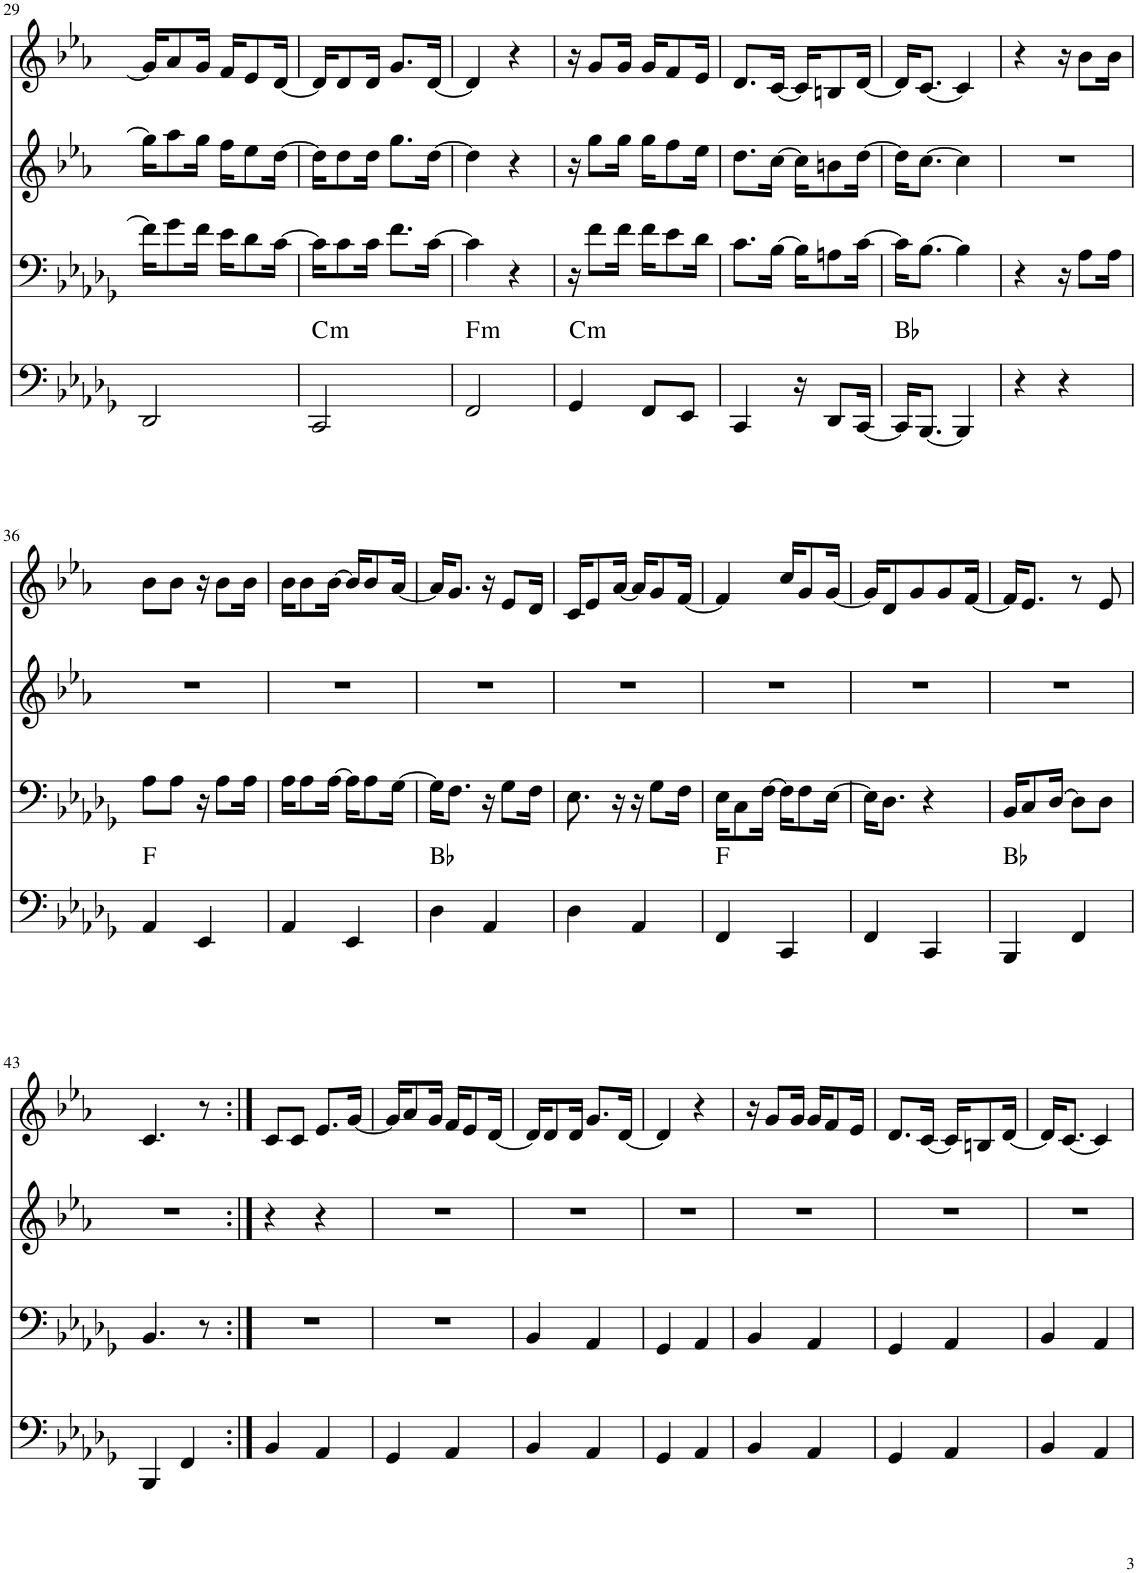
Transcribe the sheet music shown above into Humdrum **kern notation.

**kern	**harte	**kern	**kern	**kern
*part3	*part3	*part2	*part1	*part1
*staff4	*	*staff3	*staff2	*staff1
*I"Tuba	*	*I"Trombone	*I"Trompete Bb	*
*I'Tba	*	*I'Trb	*I'Tpt	*
!!LO:PB:g=z
*clefF4	*	*clefF4	*clefG2	*clefG2
*	*	*	*Trd1c2	*Trd1c2
*k[b-e-a-d-g-]	*	*k[b-e-a-d-g-]	*k[b-e-a-]	*k[b-e-a-]
*M2/4	*	*M2/4	*M2/4	*M2/4
=29	=29	=29	=29	=29
2DD-/	.	16f\KL]	16gg\KL]	16g/KL]
.	.	8g-\	8aa-\	8a-/
.	.	16f\Jk	16gg\Jk	16g/Jk
.	.	16e-\KL	16ff\KL	16f/KL
.	.	8d-\	8ee-\	8e-/
.	.	[16c\Jk	[16dd\Jk	[16d/Jk
=30	=30	=30	=30	=30
!	!LO:H:kt=m	!	!	!
2CC/	C:min	16c\KL]	16dd\KL]	16d/KL]
.	.	8c\	8dd\	8d/
.	.	16c\Jk	16dd\Jk	16d/Jk
.	.	8.f\L	8.gg\L	8.g/L
.	.	[16c\Jk	[16dd\Jk	[16d/Jk
=31	=31	=31	=31	=31
!	!LO:H:kt=m	!	!	!
2FF/	F:min	4c\]	4dd\]	4d/]
.	.	4r	4r	4r
=32	=32	=32	=32	=32
!	!LO:H:kt=m	!	!	!
4GG-/	C:min	16r	16r	16r
.	.	8f\L	8gg\L	8g/L
.	.	16f\Jk	16gg\Jk	16g/Jk
8FF/L	.	16f\KL	16gg\KL	16g/KL
.	.	8e-\	8ff\	8f/
8EE-/J	.	.	.	.
.	.	16d-\Jk	16ee-\Jk	16e-/Jk
=33	=33	=33	=33	=33
4CC/	.	8.c\L	8.dd\L	8.d/L
.	.	[16B-\Jk	[16cc\Jk	[16c/Jk
16r	.	16B-\KL]	16cc\KL]	16c/KL]
8DD-/L	.	8An\	8bn\	8Bn/
[16CC/Jk	.	[16c\Jk	[16dd\Jk	[16d/Jk
=34	=34	=34	=34	=34
16CC/KL]	Bb:maj	16c\KL]	16dd\KL]	16d/KL]
[8.BBB-/J	.	[8.B-\J	[8.cc\J	[8.c/J
4BBB-/]	.	4B-\]	4cc\]	4c/]
=35	=35	=35	=35	=35
4r	.	4r	2r	4r
4r	.	16r	.	16r
.	.	8A-\L	.	8b-\L
.	.	16A-\Jk	.	16b-\Jk
!!LO:LB:g=z
=36	=36	=36	=36	=36
4AA-/	F:maj	8A-\L	2r	8b-\L
.	.	8A-\J	.	8b-\J
4EE-/	.	16r	.	16r
.	.	8A-\L	.	8b-\L
.	.	16A-\Jk	.	16b-\Jk
=37	=37	=37	=37	=37
4AA-/	.	16A-\KL	2r	16b-\KL
.	.	8A-\	.	8b-\
.	.	[16A-\Jk	.	[16b-\Jk
4EE-/	.	16A-\KL]	.	16b-/KL]
.	.	8A-\	.	8b-/
.	.	[16G-\Jk	.	[16a-/Jk
=38	=38	=38	=38	=38
4D-\	Bb:maj	16G-\KL]	2r	16a-/KL]
.	.	8.F\J	.	8.g/J
4AA-/	.	16r	.	16r
.	.	8G-\L	.	8e-/L
.	.	16F\Jk	.	16d/Jk
=39	=39	=39	=39	=39
4D-\	.	8.E-\	2r	16c/KL
.	.	.	.	8e-/
.	.	16r	.	[16a-/Jk
4AA-/	.	16r	.	16a-/KL]
.	.	8G-\L	.	8g/
.	.	16F\Jk	.	[16f/Jk
=40	=40	=40	=40	=40
4FF/	F:maj	16E-\KL	2r	4f/]
.	.	8C\	.	.
.	.	[16F\Jk	.	.
4CC/	.	16F\KL]	.	16cc/KL
.	.	8F\	.	8g/
.	.	[16E-\Jk	.	[16g/Jk
=41	=41	=41	=41	=41
4FF/	.	16E-\KL]	2r	16g/KL]
.	.	8.D-\J	.	8d/
.	.	.	.	8g/
4CC/	.	4r	.	.
.	.	.	.	8g/
.	.	.	.	[16f/Jk
=42	=42	=42	=42	=42
4BBB-/	Bb:maj	16BB-/KL	2r	16f/KL]
.	.	8C/	.	8.e-/J
.	.	[16D-/Jk	.	.
4FF/	.	8D-\L]	.	8r
.	.	8D-\J	.	8e-/
!!LO:LB:g=z
=43	=43	=43	=43	=43
4BBB-/	.	4.BB-/	2r	4.c/
4FF/	.	.	.	.
.	.	8r	.	8r
=44:|!	=44:|!	=44:|!	=44:|!	=44:|!
4BB-/	.	2r	4r	8c/L
.	.	.	.	8c/J
4AA-/	.	.	4r	8.e-/L
.	.	.	.	[16g/Jk
=45	=45	=45	=45	=45
4GG-/	.	2r	2r	16g/KL]
.	.	.	.	8a-/
.	.	.	.	16g/Jk
4AA-/	.	.	.	16f/KL
.	.	.	.	8e-/
.	.	.	.	[16d/Jk
=46	=46	=46	=46	=46
4BB-/	.	4BB-/	2r	16d/KL]
.	.	.	.	8d/
.	.	.	.	16d/Jk
4AA-/	.	4AA-/	.	8.g/L
.	.	.	.	[16d/Jk
=47	=47	=47	=47	=47
4GG-/	.	4GG-/	2r	4d/]
4AA-/	.	4AA-/	.	4r
=48	=48	=48	=48	=48
4BB-/	.	4BB-/	2r	16r
.	.	.	.	8g/L
.	.	.	.	16g/Jk
4AA-/	.	4AA-/	.	16g/KL
.	.	.	.	8f/
.	.	.	.	16e-/Jk
=49	=49	=49	=49	=49
4GG-/	.	4GG-/	2r	8.d/L
.	.	.	.	[16c/Jk
4AA-/	.	4AA-/	.	16c/KL]
.	.	.	.	8Bn/
.	.	.	.	[16d/Jk
=50	=50	=50	=50	=50
4BB-/	.	4BB-/	2r	16d/KL]
.	.	.	.	[8.c/J
4AA-/	.	4AA-/	.	4c/]
=	=	=	=	=
*-	*-	*-	*-	*-
